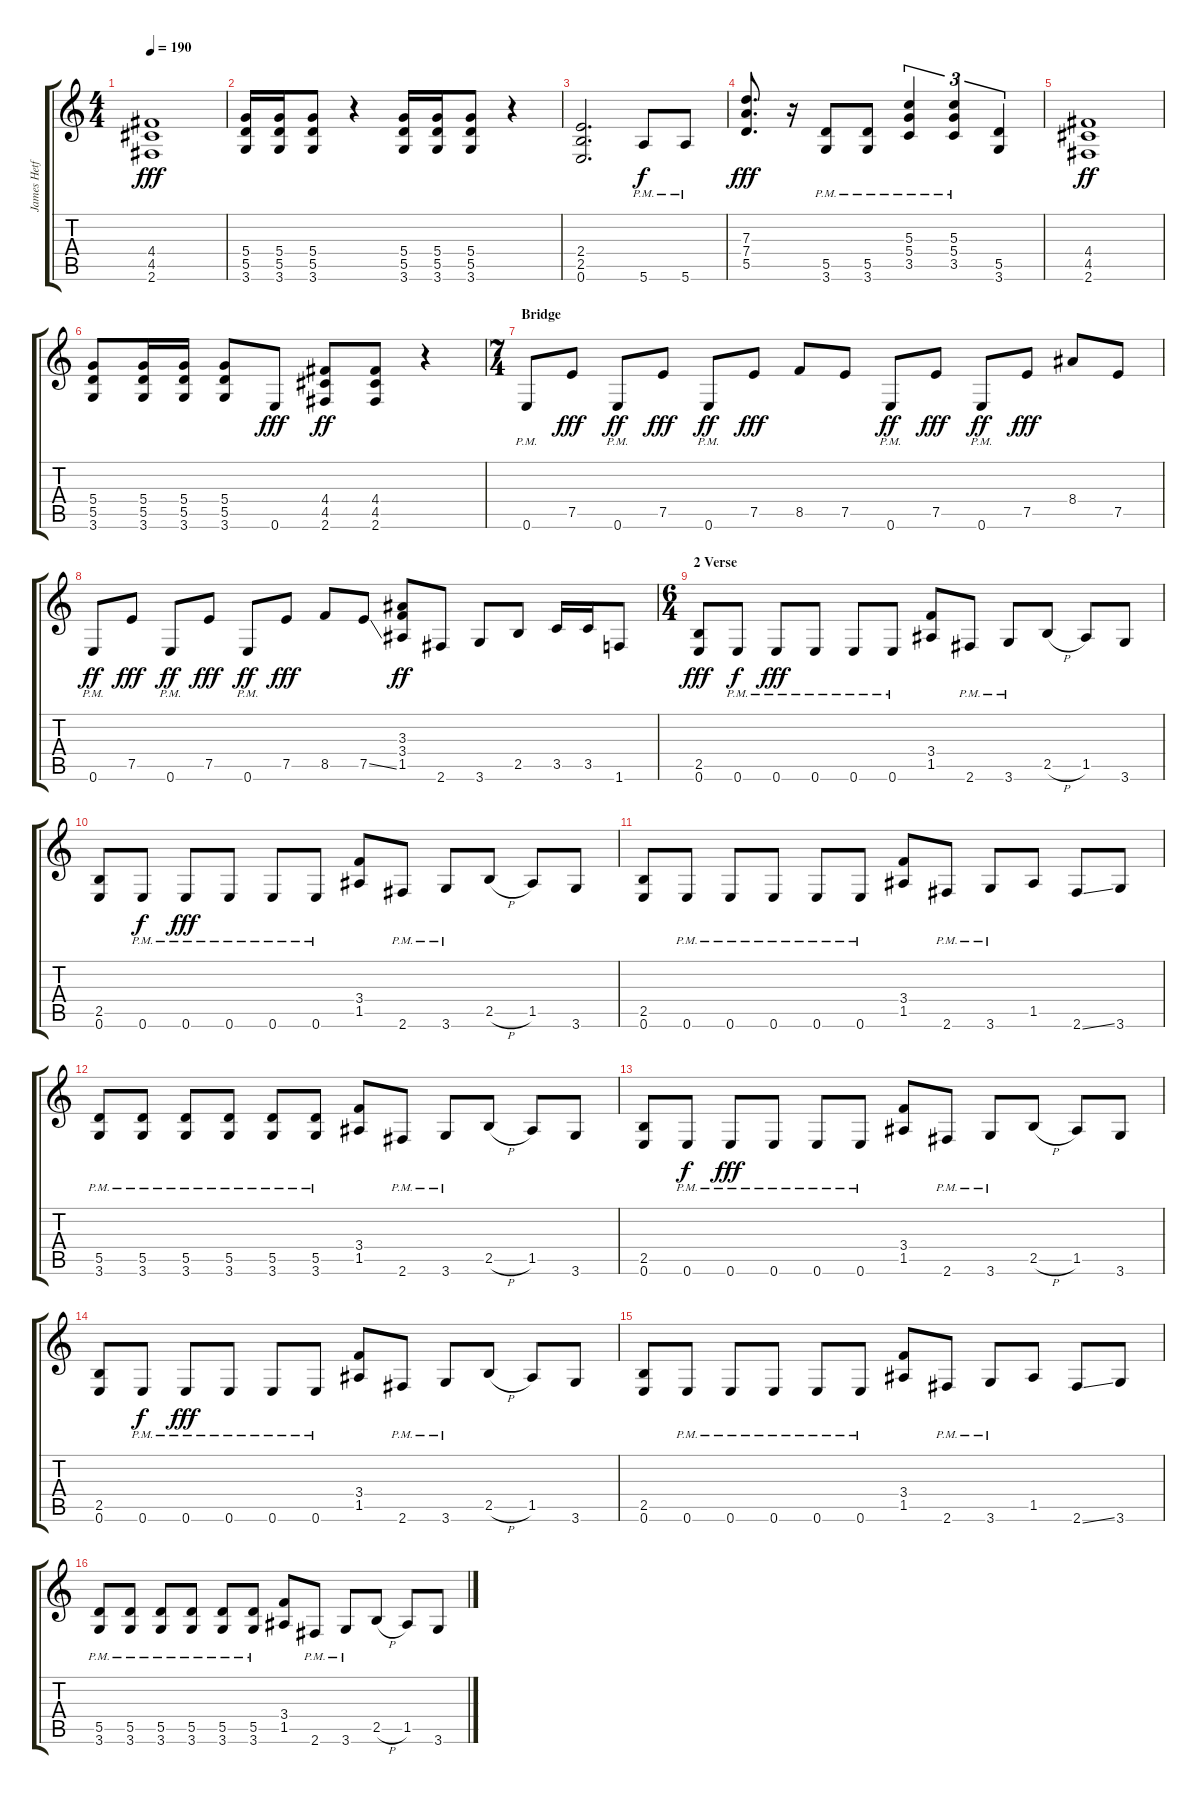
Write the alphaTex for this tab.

\track ("James Hetfield (Guitar I)" "James Hetf") {instrument distortionguitar}
\staff {score tabs}
\tuning (E4 B3 G3 D3 A2 E2) {hide}
\ts (4 4)
\tempo 190
\clef g2
\ks c
(4.4 4.5 2.6).1{dy fff} |
(5.4 5.5 3.6).16 (5.4 5.5 3.6).16 (5.4 5.5 3.6).8 r.4 (5.4 5.5 3.6).16 (5.4 5.5 3.6).16 (5.4 5.5 3.6).8 r.4 |
(2.4 2.5 0.6).2{d} 5.6{pm}.8{dy f} 5.6{pm}.8 |
(7.3 7.4 5.5).8{d dy fff} r.16 (5.5{pm} 3.6).8 (5.5{pm} 3.6).8 (5.3 5.4{pm} 3.5).4{tu (3 2)} (5.3 5.4{pm} 3.5).4{tu (3 2)} (5.5 3.6).4{tu (3 2)} |
(4.4 4.5 2.6).1{dy ff} |
(5.4 5.5 3.6).8 (5.4 5.5 3.6).16 (5.4 5.5 3.6).16 (5.4 5.5 3.6).8 0.6.8{dy fff} (4.4 4.5 2.6).8{dy ff} (4.4 4.5 2.6).8 r.4 |
\ts (7 4)
\section ("" "Bridge")
0.6{pm}.8 7.5.8{dy fff} 0.6{pm}.8{dy ff} 7.5.8{dy fff} 0.6{pm}.8{dy ff} 7.5.8{dy fff} 8.5.8 7.5.8 0.6{pm}.8{dy ff} 7.5.8{dy fff} 0.6{pm}.8{dy ff} 7.5.8{dy fff} 8.4.8 7.5.8 |
0.6{pm}.8{dy ff} 7.5.8{dy fff} 0.6{pm}.8{dy ff} 7.5.8{dy fff} 0.6{pm}.8{dy ff} 7.5.8{dy fff} 8.5.8 7.5{ss}.8 (3.3 3.4 1.5).8{dy ff} 2.6.8 3.6.8 2.5.8 3.5.16 3.5.16 1.6.8 |
\ts (6 4)
\section ("" "2 Verse")
(2.5 0.6).8{dy fff} 0.6{pm}.8{dy f} 0.6{pm}.8{dy fff} 0.6{pm}.8 0.6{pm}.8 0.6{pm}.8 (3.4 1.5).8 2.6{pm}.8 3.6{pm}.8 2.5{h}.8 1.5.8 3.6.8 |
(2.5 0.6).8 0.6{pm}.8{dy f} 0.6{pm}.8{dy fff} 0.6{pm}.8 0.6{pm}.8 0.6{pm}.8 (3.4 1.5).8 2.6{pm}.8 3.6{pm}.8 2.5{h}.8 1.5.8 3.6.8 |
(2.5 0.6).8 0.6{pm}.8 0.6{pm}.8 0.6{pm}.8 0.6{pm}.8 0.6{pm}.8 (3.4 1.5).8 2.6{pm}.8 3.6{pm}.8 1.5.8 2.6{ss}.8 3.6.8 |
(5.5 3.6{pm}).8 (5.5 3.6{pm}).8 (5.5 3.6{pm}).8 (5.5 3.6{pm}).8 (5.5 3.6{pm}).8 (5.5 3.6{pm}).8 (3.4 1.5).8 2.6{pm}.8 3.6{pm}.8 2.5{h}.8 1.5.8 3.6.8 |
(2.5 0.6).8 0.6{pm}.8{dy f} 0.6{pm}.8{dy fff} 0.6{pm}.8 0.6{pm}.8 0.6{pm}.8 (3.4 1.5).8 2.6{pm}.8 3.6{pm}.8 2.5{h}.8 1.5.8 3.6.8 |
(2.5 0.6).8 0.6{pm}.8{dy f} 0.6{pm}.8{dy fff} 0.6{pm}.8 0.6{pm}.8 0.6{pm}.8 (3.4 1.5).8 2.6{pm}.8 3.6{pm}.8 2.5{h}.8 1.5.8 3.6.8 |
(2.5 0.6).8 0.6{pm}.8 0.6{pm}.8 0.6{pm}.8 0.6{pm}.8 0.6{pm}.8 (3.4 1.5).8 2.6{pm}.8 3.6{pm}.8 1.5.8 2.6{ss}.8 3.6.8 |
(5.5 3.6{pm}).8 (5.5 3.6{pm}).8 (5.5 3.6{pm}).8 (5.5 3.6{pm}).8 (5.5 3.6{pm}).8 (5.5 3.6{pm}).8 (3.4 1.5).8 2.6{pm}.8 3.6{pm}.8 2.5{h}.8 1.5.8 3.6.8
